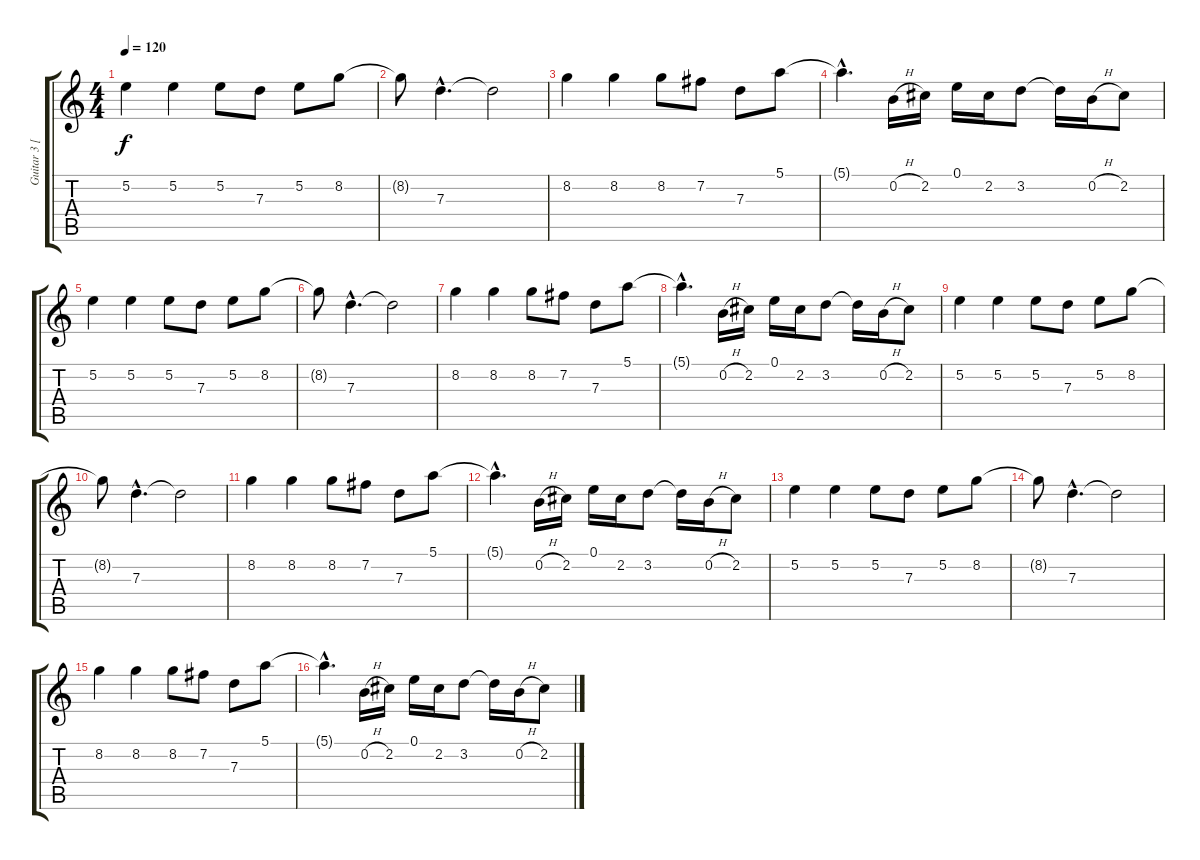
\track ("Guitar 3 [Rythm]" "Guitar 3 [") {instrument acousticguitarnylon}
\staff {score tabs}
\tuning (E4 B3 G3 D3 A2 E2) {hide}
\ts (4 4)
\tempo 120
\clef g2
\ks c
5.2.4{dy f} 5.2.4 5.2.8 7.3.8 5.2.8 8.2.8 |
8.2{t}.8 7.3{hac}.4{d} 7.3{t}.2 |
8.2.4 8.2.4 8.2.8 7.2.8 7.3.8 5.1.8 |
5.1{hac t}.4{d} 0.2{h}.16 2.2.16 0.1.16 2.2.16 3.2.8 3.2{t}.16 0.2{h}.16 2.2.8 |
5.2.4 5.2.4 5.2.8 7.3.8 5.2.8 8.2.8 |
8.2{t}.8 7.3{hac}.4{d} 7.3{t}.2 |
8.2.4 8.2.4 8.2.8 7.2.8 7.3.8 5.1.8 |
5.1{hac t}.4{d} 0.2{h}.16 2.2.16 0.1.16 2.2.16 3.2.8 3.2{t}.16 0.2{h}.16 2.2.8 |
5.2.4 5.2.4 5.2.8 7.3.8 5.2.8 8.2.8 |
8.2{t}.8 7.3{hac}.4{d} 7.3{t}.2 |
8.2.4 8.2.4 8.2.8 7.2.8 7.3.8 5.1.8 |
5.1{hac t}.4{d} 0.2{h}.16 2.2.16 0.1.16 2.2.16 3.2.8 3.2{t}.16 0.2{h}.16 2.2.8 |
5.2.4 5.2.4 5.2.8 7.3.8 5.2.8 8.2.8 |
8.2{t}.8 7.3{hac}.4{d} 7.3{t}.2 |
8.2.4 8.2.4 8.2.8 7.2.8 7.3.8 5.1.8 |
5.1{hac t}.4{d} 0.2{h}.16 2.2.16 0.1.16 2.2.16 3.2.8 3.2{t}.16 0.2{h}.16 2.2.8
